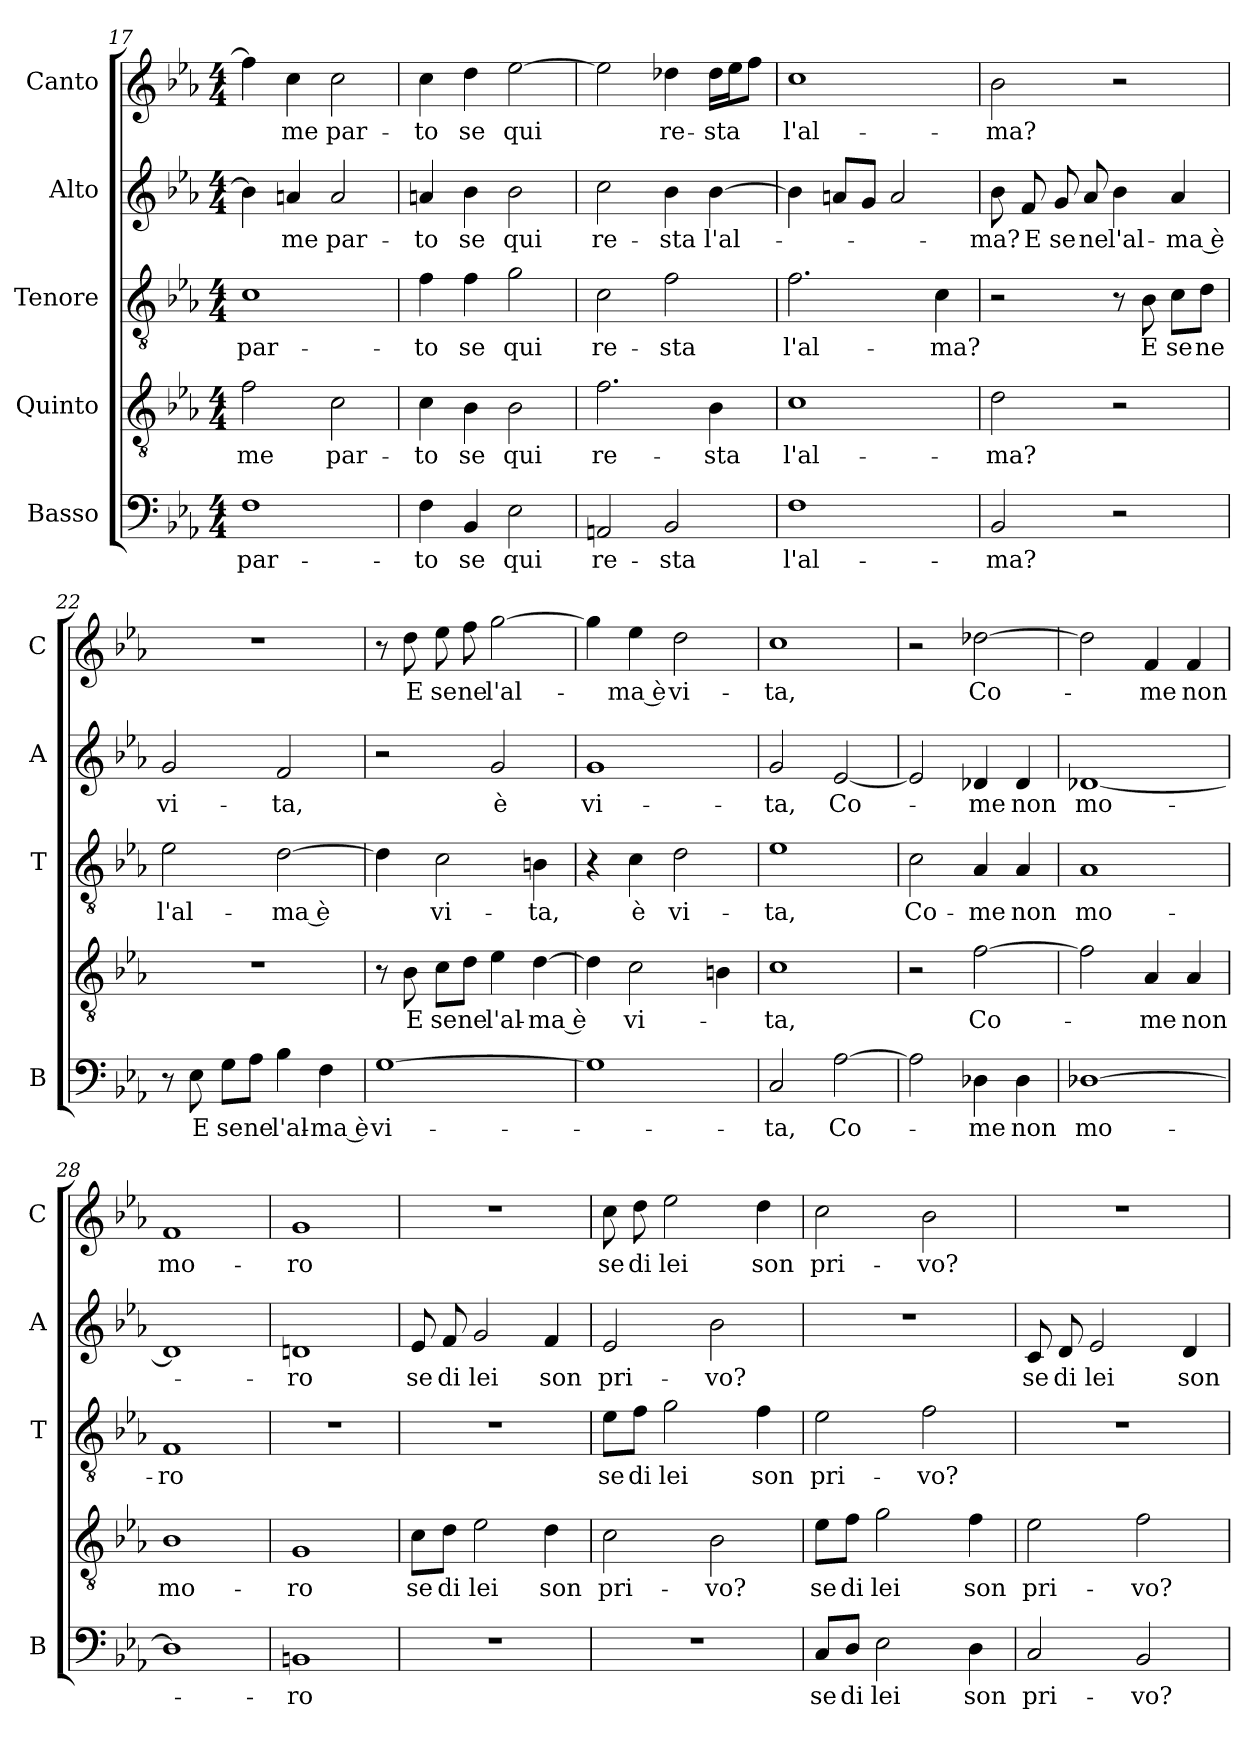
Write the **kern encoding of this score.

**kern	**text	**kern	**text	**kern	**text	**kern	**text	**kern	**text
*part5	*part5	*part4	*part4	*part3	*part3	*part2	*part2	*part1	*part1
*staff5	*staff5	*staff4	*staff4	*staff3	*staff3	*staff2	*staff2	*staff1	*staff1
*I"Basso	*	*I"Quinto	*	*I"Tenore	*	*I"Alto	*	*I"Canto	*
*I'B	*	*	*	*I'T	*	*I'A	*	*I'C	*
*clefF4	*	*clefGv2	*	*clefGv2	*	*clefG2	*	*clefG2	*
*k[b-e-a-]	*	*k[b-e-a-]	*	*k[b-e-a-]	*	*k[b-e-a-]	*	*k[b-e-a-]	*
*E-:	*	*E-:	*	*E-:	*	*E-:	*	*E-:	*
*M4/4	*	*M4/4	*	*M4/4	*	*M4/4	*	*M4/4	*
=17	=17	=17	=17	=17	=17	=17	=17	=17	=17
!	!LO:LY:b	!	!LO:LY:b	!	!LO:LY:b	!	!	!	!
1F	par-	2f\	-me	1c	par-	4b-\]	.	4ff\]	.
!	!	!	!	!	!	!	!LO:LY:b	!	!LO:LY:b
.	.	.	.	.	.	4an/	-me	4cc\	-me
!	!	!	!LO:LY:b	!	!	!	!LO:LY:b	!	!LO:LY:b
.	.	2c\	par-	.	.	2a/	par-	2cc\	par-
=18	=18	=18	=18	=18	=18	=18	=18	=18	=18
!	!LO:LY:b	!	!LO:LY:b	!	!LO:LY:b	!	!LO:LY:b	!	!LO:LY:b
4F\	-to	4c\	-to	4f\	-to	4an/	-to	4cc\	-to
!	!LO:LY:b	!	!LO:LY:b	!	!LO:LY:b	!	!LO:LY:b	!	!LO:LY:b
4BB-/	se	4B-\	se	4f\	se	4b-\	se	4dd\	se
!	!LO:LY:b	!	!LO:LY:b	!	!LO:LY:b	!	!LO:LY:b	!	!LO:LY:b
2E-\	qui	2B-\	qui	2g\	qui	2b-\	qui	[2ee-\	qui
=19	=19	=19	=19	=19	=19	=19	=19	=19	=19
!	!LO:LY:b	!	!LO:LY:b	!	!LO:LY:b	!	!LO:LY:b	!	!
2AAn/	re-	2.f\	re-	2c\	re-	2cc\	re-	2ee-\]	.
!	!LO:LY:b	!	!	!	!LO:LY:b	!	!LO:LY:b	!	!LO:LY:b
2BB-/	-sta	.	.	2f\	-sta	4b-\	-sta	4dd-X\	re-
!	!	!	!LO:LY:b	!	!	!	!LO:LY:b	!	!LO:LY:b
.	.	4B-\	-sta	.	.	[4b-\	l'al-	16dd-\LL	-sta
.	.	.	.	.	.	.	.	16ee-\J	.
.	.	.	.	.	.	.	.	8ff\J	.
=20	=20	=20	=20	=20	=20	=20	=20	=20	=20
!	!LO:LY:b	!	!LO:LY:b	!	!LO:LY:b	!	!	!	!LO:LY:b
1F	l'al-	1c	l'al-	2.f\	l'al-	4b-\]	.	1cc	l'al-
.	.	.	.	.	.	8an/L	.	.	.
.	.	.	.	.	.	8g/J	.	.	.
.	.	.	.	.	.	2a/	.	.	.
!	!	!	!	!	!LO:LY:b	!	!	!	!
.	.	.	.	4c\	-ma?	.	.	.	.
!!LO:PB:g=z
=21	=21	=21	=21	=21	=21	=21	=21	=21	=21
!	!LO:LY:b	!	!LO:LY:b	!	!	!	!LO:LY:b	!	!LO:LY:b
2BB-/	-ma?	2d\	-ma?	2r	.	8b-\	-ma?	2b-\	-ma?
!	!	!	!	!	!	!	!LO:LY:b	!	!
.	.	.	.	.	.	8f/	E	.	.
!	!	!	!	!	!	!	!LO:LY:b	!	!
.	.	.	.	.	.	8g/	se	.	.
!	!	!	!	!	!	!	!LO:LY:b	!	!
.	.	.	.	.	.	8a-/	ne	.	.
!	!	!	!	!	!	!	!LO:LY:b	!	!
2r	.	2r	.	8r	.	4b-\	l'al-	2r	.
!	!	!	!	!	!LO:LY:b	!	!	!	!
.	.	.	.	8B-\	E	.	.	.	.
!	!	!	!	!	!LO:LY:b	!	!LO:LY:b	!	!
.	.	.	.	8c\L	se	4a-/	-ma è	.	.
!	!	!	!	!	!LO:LY:b	!	!	!	!
.	.	.	.	8d\J	ne	.	.	.	.
=22	=22	=22	=22	=22	=22	=22	=22	=22	=22
!	!	!	!	!	!LO:LY:b	!	!LO:LY:b	!	!
8r	.	1r	.	2e-\	l'al-	2g/	vi-	1r	.
!	!LO:LY:b	!	!	!	!	!	!	!	!
8E-\	E	.	.	.	.	.	.	.	.
!	!LO:LY:b	!	!	!	!	!	!	!	!
8G\L	se	.	.	.	.	.	.	.	.
!	!LO:LY:b	!	!	!	!	!	!	!	!
8A-\J	ne	.	.	.	.	.	.	.	.
!	!LO:LY:b	!	!	!	!LO:LY:b	!	!LO:LY:b	!	!
4B-\	l'al-	.	.	[2d\	-ma è	2f/	-ta,	.	.
!	!LO:LY:b	!	!	!	!	!	!	!	!
4F\	-ma è	.	.	.	.	.	.	.	.
=23	=23	=23	=23	=23	=23	=23	=23	=23	=23
!	!LO:LY:b	!	!	!	!	!	!	!	!
[1G	vi-	8r	.	4d\]	.	2r	.	8r	.
!	!	!	!LO:LY:b	!	!	!	!	!	!LO:LY:b
.	.	8B-\	E	.	.	.	.	8dd\	E
!	!	!	!LO:LY:b	!	!LO:LY:b	!	!	!	!LO:LY:b
.	.	8c\L	se	2c\	vi-	.	.	8ee-\	se
!	!	!	!LO:LY:b	!	!	!	!	!	!LO:LY:b
.	.	8d\J	ne	.	.	.	.	8ff\	ne
!	!	!	!LO:LY:b	!	!	!	!LO:LY:b	!	!LO:LY:b
.	.	4e-\	l'al-	.	.	2g/	è	[2gg\	l'al-
!	!	!	!LO:LY:b	!	!LO:LY:b	!	!	!	!
.	.	[4d\	-ma è	4Bn\	-ta,	.	.	.	.
=24	=24	=24	=24	=24	=24	=24	=24	=24	=24
!	!	!	!	!	!	!	!LO:LY:b	!	!
1G]	.	4d\]	.	4r	.	1g	vi-	4gg\]	.
!	!	!	!LO:LY:b	!	!LO:LY:b	!	!	!	!LO:LY:b
.	.	2c\	vi-	4c\	è	.	.	4ee-\	-ma è
!	!	!	!	!	!LO:LY:b	!	!	!	!LO:LY:b
.	.	.	.	2d\	vi-	.	.	2dd\	vi-
.	.	4Bn\	.	.	.	.	.	.	.
=25	=25	=25	=25	=25	=25	=25	=25	=25	=25
!	!LO:LY:b	!	!LO:LY:b	!	!LO:LY:b	!	!LO:LY:b	!	!LO:LY:b
2C/	-ta,	1c	-ta,	1e-	-ta,	2g/	-ta,	1cc	-ta,
!	!LO:LY:b	!	!	!	!	!	!LO:LY:b	!	!
[2A-\	Co-	.	.	.	.	[2e-/	Co-	.	.
=26	=26	=26	=26	=26	=26	=26	=26	=26	=26
!	!	!	!	!	!LO:LY:b	!	!	!	!
2A-\]	.	2r	.	2c\	Co-	2e-/]	.	2r	.
!	!LO:LY:b	!	!LO:LY:b	!	!LO:LY:b	!	!LO:LY:b	!	!LO:LY:b
4D-X\	-me	[2f\	Co-	4A-/	-me	4d-X/	-me	[2dd-X\	Co-
!	!LO:LY:b	!	!	!	!LO:LY:b	!	!LO:LY:b	!	!
4D-\	non	.	.	4A-/	non	4d-/	non	.	.
!!LO:LB:g=z
=27	=27	=27	=27	=27	=27	=27	=27	=27	=27
!	!LO:LY:b	!	!	!	!LO:LY:b	!	!LO:LY:b	!	!
[1D-X	mo-	2f\]	.	1A-	mo-	[1d-X	mo-	2dd-\]	.
!	!	!	!LO:LY:b	!	!	!	!	!	!LO:LY:b
.	.	4A-/	-me	.	.	.	.	4f/	-me
!	!	!	!LO:LY:b	!	!	!	!	!	!LO:LY:b
.	.	4A-/	non	.	.	.	.	4f/	non
=28	=28	=28	=28	=28	=28	=28	=28	=28	=28
!	!	!	!LO:LY:b	!	!LO:LY:b	!	!	!	!LO:LY:b
1D-]	.	1B-	mo-	1F	-ro	1d-]	.	1f	mo-
=29	=29	=29	=29	=29	=29	=29	=29	=29	=29
!	!LO:LY:b	!	!LO:LY:b	!	!	!	!LO:LY:b	!	!LO:LY:b
1BBn	-ro	1G	-ro	1r	.	1dni	-ro	1g	-ro
=30	=30	=30	=30	=30	=30	=30	=30	=30	=30
!	!	!	!LO:LY:b	!	!	!	!LO:LY:b	!	!
1r	.	8c\L	se	1r	.	8e-/	se	1r	.
!	!	!	!LO:LY:b	!	!	!	!LO:LY:b	!	!
.	.	8d\J	di	.	.	8f/	di	.	.
!	!	!	!LO:LY:b	!	!	!	!LO:LY:b	!	!
.	.	2e-\	lei	.	.	2g/	lei	.	.
!	!	!	!LO:LY:b	!	!	!	!LO:LY:b	!	!
.	.	4d\	son	.	.	4f/	son	.	.
=31	=31	=31	=31	=31	=31	=31	=31	=31	=31
!	!	!	!LO:LY:b	!	!LO:LY:b	!	!LO:LY:b	!	!LO:LY:b
1r	.	2c\	pri-	8e-\L	se	2e-/	pri-	8cc\	se
!	!	!	!	!	!LO:LY:b	!	!	!	!LO:LY:b
.	.	.	.	8f\J	di	.	.	8dd\	di
!	!	!	!	!	!LO:LY:b	!	!	!	!LO:LY:b
.	.	.	.	2g\	lei	.	.	2ee-\	lei
!	!	!	!LO:LY:b	!	!	!	!LO:LY:b	!	!
.	.	2B-\	-vo?	.	.	2b-\	-vo?	.	.
!	!	!	!	!	!LO:LY:b	!	!	!	!LO:LY:b
.	.	.	.	4f\	son	.	.	4dd\	son
=32	=32	=32	=32	=32	=32	=32	=32	=32	=32
!	!LO:LY:b	!	!LO:LY:b	!	!LO:LY:b	!	!	!	!LO:LY:b
8C/L	se	8e-\L	se	2e-\	pri-	1r	.	2cc\	pri-
!	!LO:LY:b	!	!LO:LY:b	!	!	!	!	!	!
8D/J	di	8f\J	di	.	.	.	.	.	.
!	!LO:LY:b	!	!LO:LY:b	!	!	!	!	!	!
2E-\	lei	2g\	lei	.	.	.	.	.	.
!	!	!	!	!	!LO:LY:b	!	!	!	!LO:LY:b
.	.	.	.	2f\	-vo?	.	.	2b-\	-vo?
!	!LO:LY:b	!	!LO:LY:b	!	!	!	!	!	!
4D\	son	4f\	son	.	.	.	.	.	.
=33	=33	=33	=33	=33	=33	=33	=33	=33	=33
!	!LO:LY:b	!	!LO:LY:b	!	!	!	!LO:LY:b	!	!
2C/	pri-	2e-\	pri-	1r	.	8c/	se	1r	.
!	!	!	!	!	!	!	!LO:LY:b	!	!
.	.	.	.	.	.	8d/	di	.	.
!	!	!	!	!	!	!	!LO:LY:b	!	!
.	.	.	.	.	.	2e-/	lei	.	.
!	!LO:LY:b	!	!LO:LY:b	!	!	!	!	!	!
2BB-/	-vo?	2f\	-vo?	.	.	.	.	.	.
!	!	!	!	!	!	!	!LO:LY:b	!	!
.	.	.	.	.	.	4d/	son	.	.
=	=	=	=	=	=	=	=	=	=
*-	*-	*-	*-	*-	*-	*-	*-	*-	*-
